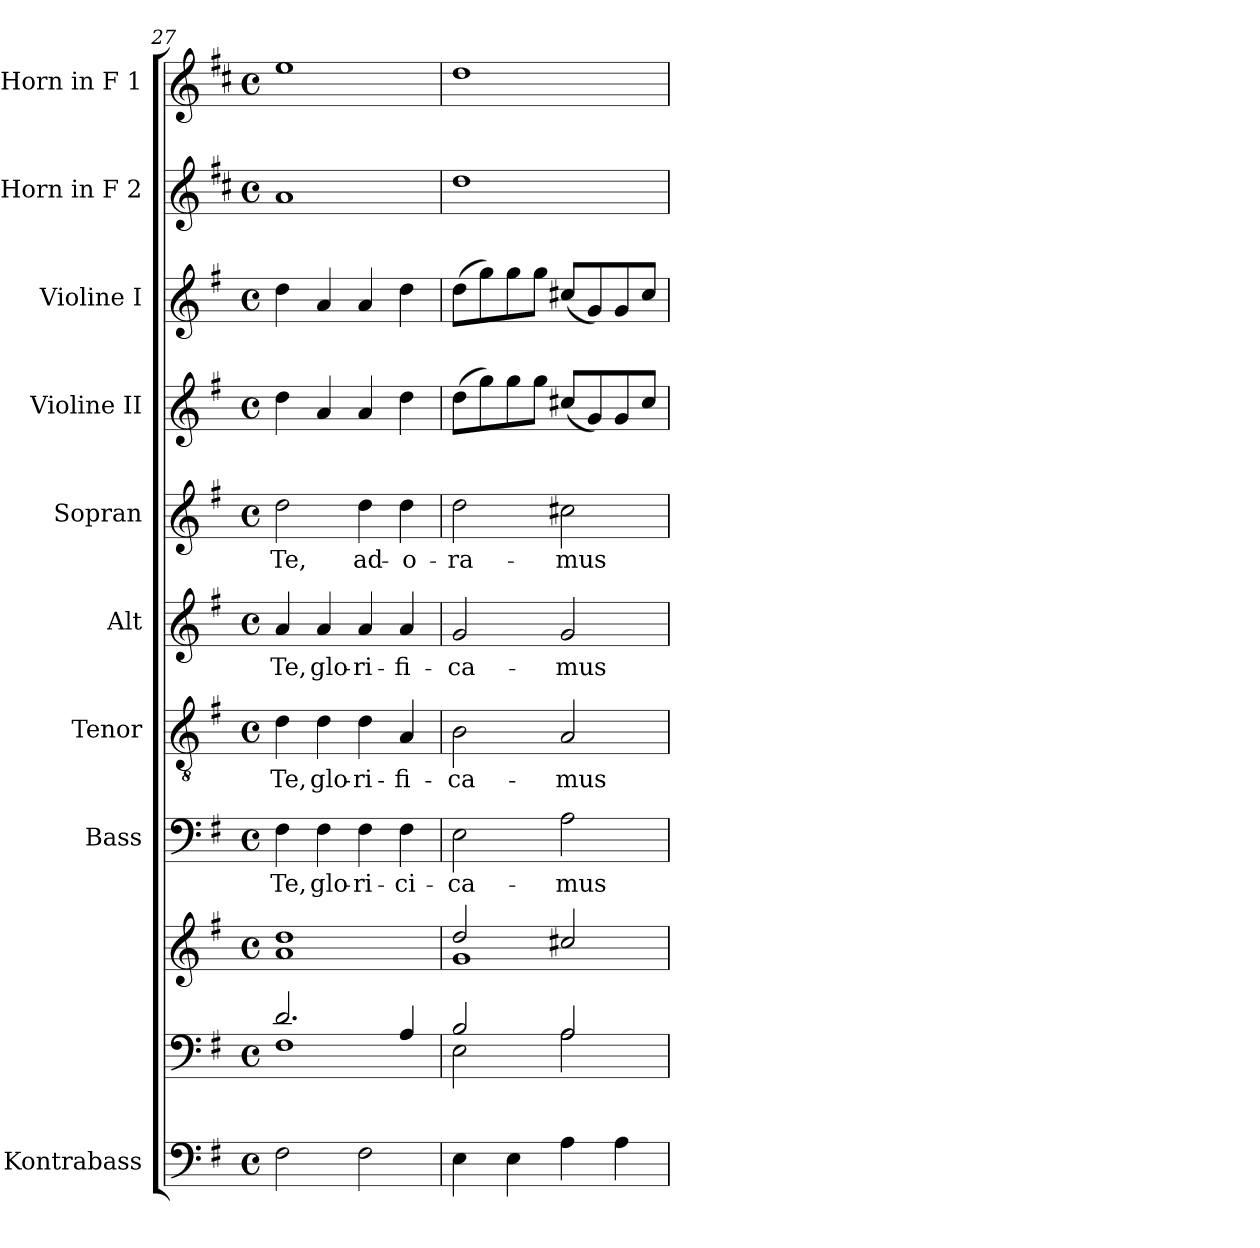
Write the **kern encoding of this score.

**kern	**kern	**kern	**kern	**text	**kern	**text	**kern	**text	**kern	**text	**kern	**kern	**kern	**kern
*part10	*part9	*part9	*part8	*part8	*part7	*part7	*part6	*part6	*part5	*part5	*part4	*part3	*part2	*part1
*staff11	*staff10	*staff9	*staff8	*staff8	*staff7	*staff7	*staff6	*staff6	*staff5	*staff5	*staff4	*staff3	*staff2	*staff1
*I"Kontrabass	*	*	*I"Bass	*	*I"Tenor	*	*I"Alt	*	*I"Sopran	*	*I"Violine II	*I"Violine I	*I"Horn in F 2	*I"Horn in F 1
*I'Kb.	*	*	*I'B.	*	*I'T.	*	*I'A.	*	*I'S.	*	*I'Vl. II	*I'Vl. I	*I'Hrn. 2	*I'Hrn. 1
*clefF4	*clefF4	*clefG2	*clefF4	*	*clefGv2	*	*clefG2	*	*clefG2	*	*clefG2	*clefG2	*clefG2	*clefG2
*ITrd7c12	*	*	*	*	*	*	*	*	*	*	*	*	*ITrd4c7	*ITrd4c7
*k[f#]	*k[f#]	*k[f#]	*k[f#]	*	*k[f#]	*	*k[f#]	*	*k[f#]	*	*k[f#]	*k[f#]	*k[f#]	*k[f#]
*G:	*G:	*G:	*G:	*	*G:	*	*G:	*	*G:	*	*G:	*G:	*G:	*G:
*M4/4	*M4/4	*M4/4	*M4/4	*	*M4/4	*	*M4/4	*	*M4/4	*	*M4/4	*M4/4	*M4/4	*M4/4
*met(c)	*met(c)	*met(c)	*met(c)	*	*met(c)	*	*met(c)	*	*met(c)	*	*met(c)	*met(c)	*met(c)	*met(c)
=27	=27	=27	=27	=27	=27	=27	=27	=27	=27	=27	=27	=27	=27	=27
*	*^	*^	*	*	*	*	*	*	*	*	*	*	*	*
!	!	!	!	!	!	!LO:LY:b	!	!LO:LY:b	!	!LO:LY:b	!	!LO:LY:b	!	!	!	!
2FF#\	2.d/	1F#	1dd	1a	4F#\	Te,	4d\	Te,	4a/	Te,	2dd\	Te,	4dd\	4dd\	1d	1a
!	!	!	!	!	!	!LO:LY:b	!	!LO:LY:b	!	!LO:LY:b	!	!	!	!	!	!
.	.	.	.	.	4F#\	glo-	4d\	glo-	4a/	glo-	.	.	4a/	4a/	.	.
!	!	!	!	!	!	!LO:LY:b	!	!LO:LY:b	!	!LO:LY:b	!	!LO:LY:b	!	!	!	!
2FF#\	.	.	.	.	4F#\	-ri-	4d\	-ri-	4a/	-ri-	4dd\	ad-	4a/	4a/	.	.
!	!	!	!	!	!	!LO:LY:b	!	!LO:LY:b	!	!LO:LY:b	!	!LO:LY:b	!	!	!	!
.	4A/	.	.	.	4F#\	-ci-	4A/	-fi-	4a/	-fi-	4dd\	-o-	4dd\	4dd\	.	.
!!LO:PB:g=z
=28	=28	=28	=28	=28	=28	=28	=28	=28	=28	=28	=28	=28	=28	=28	=28	=28
!	!	!	!	!	!	!LO:LY:b	!	!LO:LY:b	!	!LO:LY:b	!	!LO:LY:b	!	!	!	!
4EE\	2B/	2E\	2dd/	1g	2E\	-ca-	2B\	-ca-	2g/	-ca-	2dd\	-ra-	(>8dd\L	(>8dd\L	1g	1g
.	.	.	.	.	.	.	.	.	.	.	.	.	8gg\)	8gg\)	.	.
4EE\	.	.	.	.	.	.	.	.	.	.	.	.	8gg\	8gg\	.	.
.	.	.	.	.	.	.	.	.	.	.	.	.	8gg\J	8gg\J	.	.
!	!	!	!	!	!	!LO:LY:b	!	!LO:LY:b	!	!LO:LY:b	!	!LO:LY:b	!	!	!	!
4AA\	2A/	2A\	2cc#X/	.	2A\	-mus	2A/	-mus	2g/	-mus	2cc#X\	-mus	(<8cc#X/L	(<8cc#X/L	.	.
.	.	.	.	.	.	.	.	.	.	.	.	.	8g/)	8g/)	.	.
4AA\	.	.	.	.	.	.	.	.	.	.	.	.	8g/	8g/	.	.
.	.	.	.	.	.	.	.	.	.	.	.	.	8cc#/J	8cc#/J	.	.
*	*v	*v	*	*	*	*	*	*	*	*	*	*	*	*	*	*
*	*	*v	*v	*	*	*	*	*	*	*	*	*	*	*	*
=	=	=	=	=	=	=	=	=	=	=	=	=	=	=
*-	*-	*-	*-	*-	*-	*-	*-	*-	*-	*-	*-	*-	*-	*-
